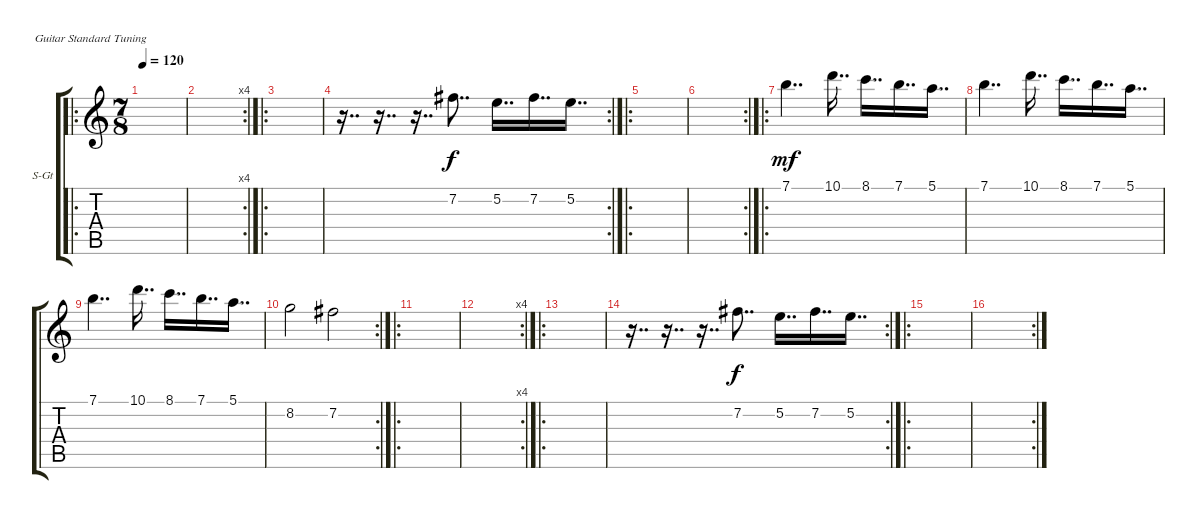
\defaultSystemsLayout 4
\bracketExtendMode groupsimilarinstruments
\firstSystemTrackNameOrientation horizontal
\otherSystemsTrackNameOrientation horizontal
\track ("Steel Guitar" "S-Gt") {instrument acousticguitarsteel}
\staff {score tabs}
\tuning (E4 B3 G3 D3 A2 E2)
\ro
\ts (7 8)
\tempo 120
\clef g2
\ks c
|
\rc 4
|
\ro
|
\rc 2
r.16{dd} r.16{dd} r.16{dd} 7.2.8{dd} 5.2.16{dd} 7.2.16{dd} 5.2.16{dd} |
\ro
|
\rc 2
|
\ro
7.1.4{dd dy mf} 10.1.16{dd} 8.1.16{dd} 7.1.16{dd} 5.1.16{dd} |
7.1.4{dd} 10.1.16{dd} 8.1.16{dd} 7.1.16{dd} 5.1.16{dd} |
7.1.4{dd} 10.1.16{dd} 8.1.16{dd} 7.1.16{dd} 5.1.16{dd} |
\rc 2
8.2.2 7.2.2 |
\ro
|
\rc 4
|
\ro
|
\rc 2
r.16{dd} r.16{dd} r.16{dd} 7.2.8{dd dy f} 5.2.16{dd} 7.2.16{dd} 5.2.16{dd} |
\ro
|
\rc 2
